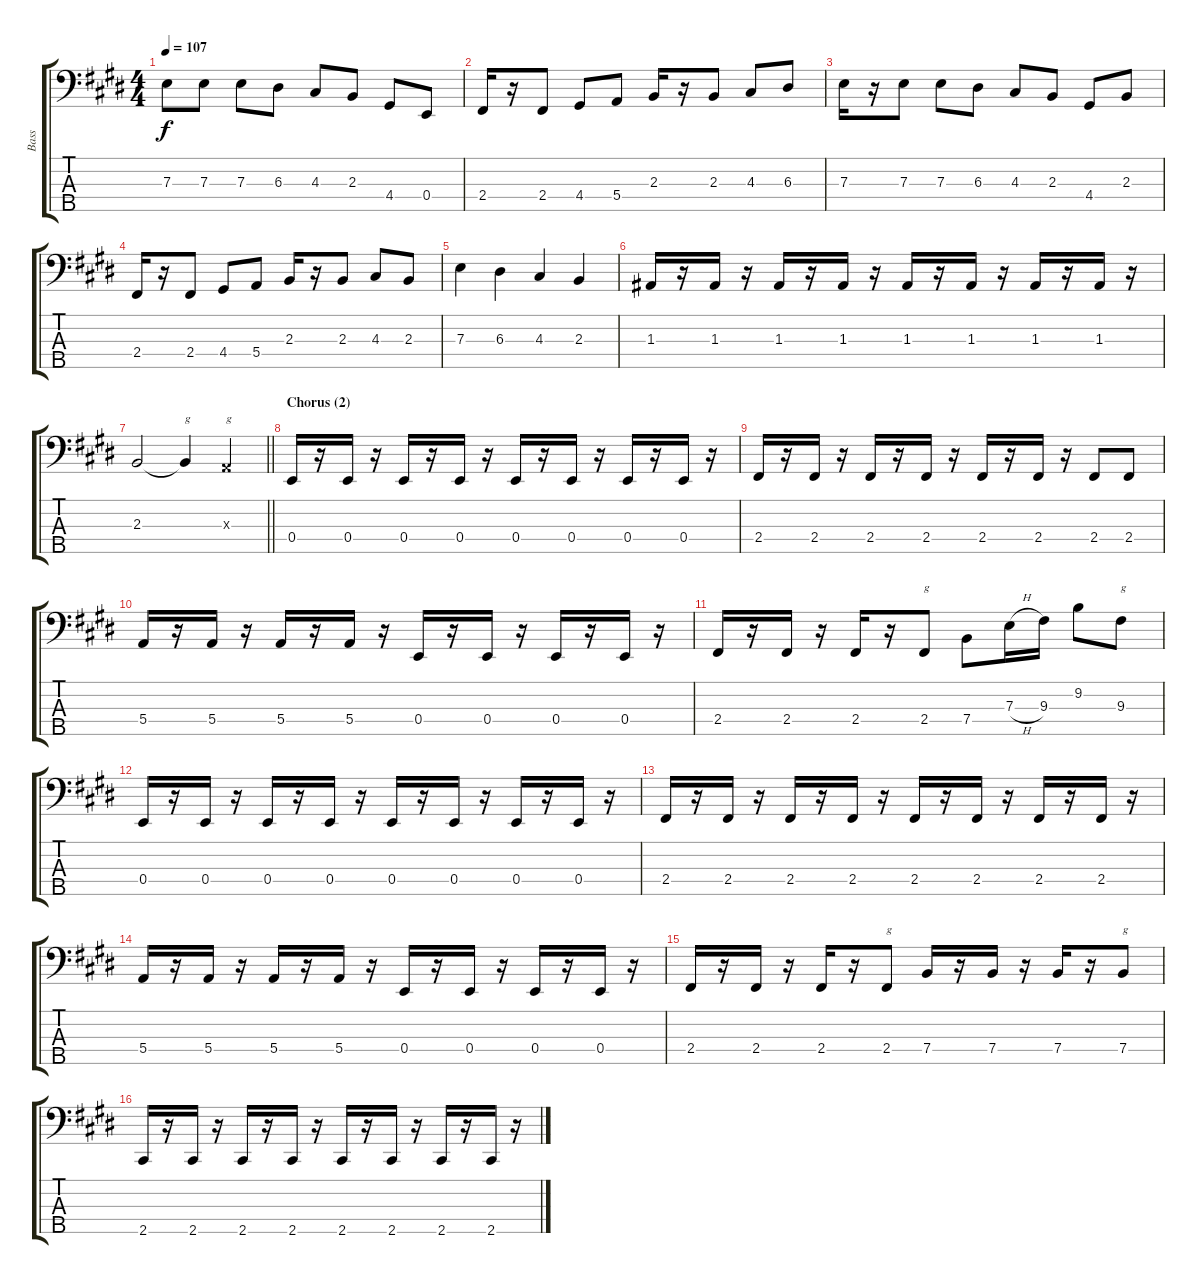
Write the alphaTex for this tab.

\track ("Bass" "Bass") {instrument electricbassfinger}
\staff {score tabs}
\tuning (G2 D2 A1 E1 B0) {hide}
\ts (4 4)
\tempo 107
\clef f4
\ks e
7.3.8{dy f} 7.3.8 7.3.8 6.3.8 4.3.8 2.3.8 4.4.8 0.4.8 |
2.4.16 r.16 2.4.8 4.4.8 5.4.8 2.3.16 r.16 2.3.8 4.3.8 6.3.8 |
7.3.16 r.16 7.3.8 7.3.8 6.3.8 4.3.8 2.3.8 4.4.8 2.3.8 |
2.4.16 r.16 2.4.8 4.4.8 5.4.8 2.3.16 r.16 2.3.8 4.3.8 2.3.8 |
7.3.4 6.3.4 4.3.4 2.3.4 |
1.3.16 r.16 1.3.16 r.16 1.3.16 r.16 1.3.16 r.16 1.3.16 r.16 1.3.16 r.16 1.3.16 r.16 1.3.16 r.16 |
\barLineRight lightlight
2.3.2 2.3{t}.4{txt "g"} 0.3{x}.4{txt "g"} |
\section ("" "Chorus (2)")
0.4.16 r.16 0.4.16 r.16 0.4.16 r.16 0.4.16 r.16 0.4.16 r.16 0.4.16 r.16 0.4.16 r.16 0.4.16 r.16 |
2.4.16 r.16 2.4.16 r.16 2.4.16 r.16 2.4.16 r.16 2.4.16 r.16 2.4.16 r.16 2.4.8 2.4.8 |
5.4.16 r.16 5.4.16 r.16 5.4.16 r.16 5.4.16 r.16 0.4.16 r.16 0.4.16 r.16 0.4.16 r.16 0.4.16 r.16 |
2.4.16 r.16 2.4.16 r.16 2.4.16 r.16 2.4.8{txt "g"} 7.4.8 7.3{h}.16 9.3.16 9.2.8 9.3.8{txt "g"} |
0.4.16 r.16 0.4.16 r.16 0.4.16 r.16 0.4.16 r.16 0.4.16 r.16 0.4.16 r.16 0.4.16 r.16 0.4.16 r.16 |
2.4.16 r.16 2.4.16 r.16 2.4.16 r.16 2.4.16 r.16 2.4.16 r.16 2.4.16 r.16 2.4.16 r.16 2.4.16 r.16 |
5.4.16 r.16 5.4.16 r.16 5.4.16 r.16 5.4.16 r.16 0.4.16 r.16 0.4.16 r.16 0.4.16 r.16 0.4.16 r.16 |
2.4.16 r.16 2.4.16 r.16 2.4.16 r.16 2.4.8{txt "g"} 7.4.16 r.16 7.4.16 r.16 7.4.16 r.16 7.4.8{txt "g"} |
2.5.16 r.16 2.5.16 r.16 2.5.16 r.16 2.5.16 r.16 2.5.16 r.16 2.5.16 r.16 2.5.16 r.16 2.5.16 r.16
